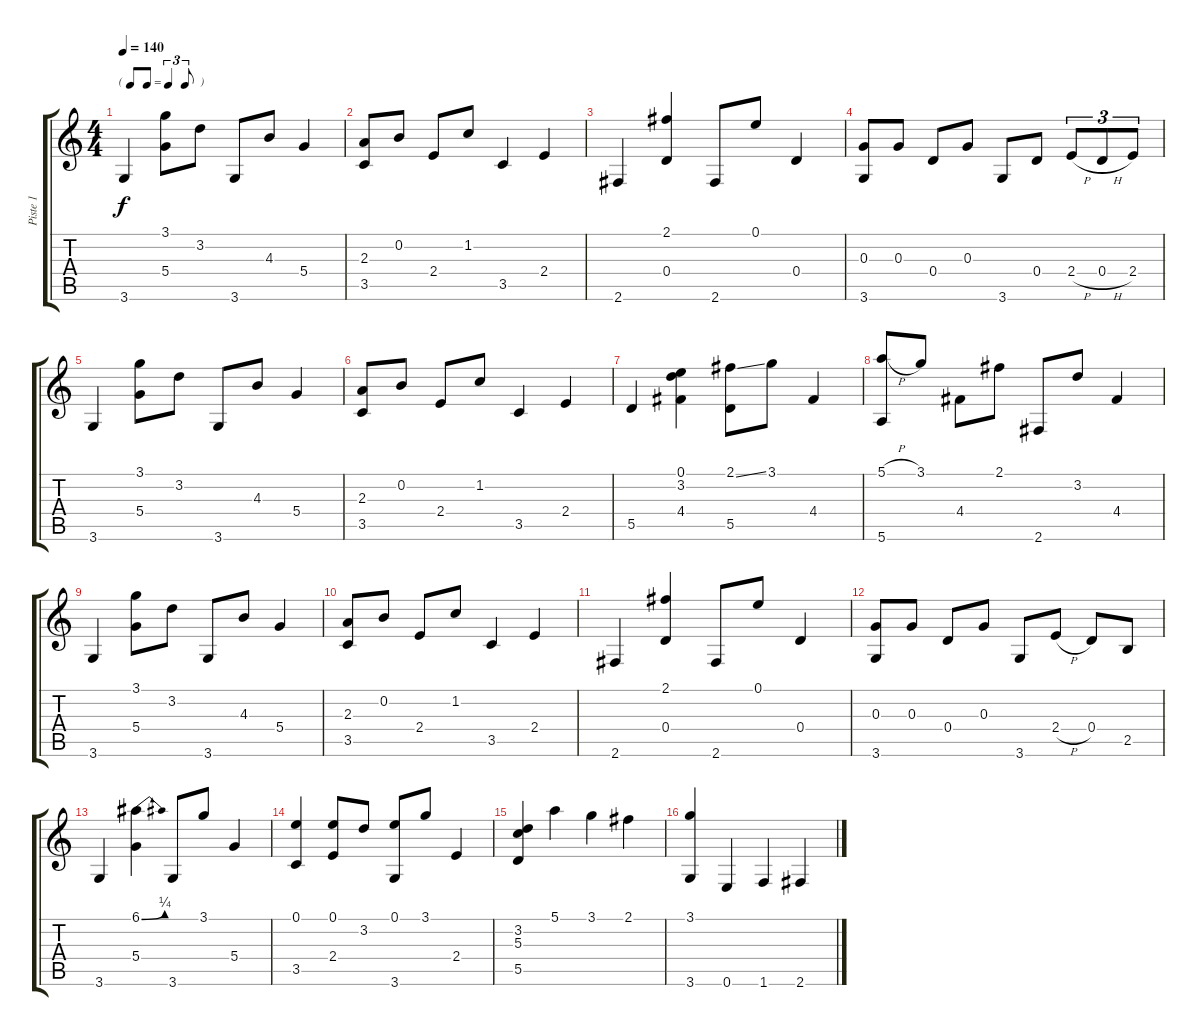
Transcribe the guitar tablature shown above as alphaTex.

\track ("Piste 1" "Piste 1") {instrument electricbasspick}
\staff {score tabs}
\tuning (E4 B3 G3 D3 A2 E2) {hide}
\ts (4 4)
\tf triplet8th
\tempo 140
\clef g2
\ks c
3.6.4{dy f instrument electricbasspick} (3.1 5.4).8 3.2.8 3.6.8 4.3.8 5.4.4 |
(2.3 3.5).8 0.2.8 2.4.8 1.2.8 3.5.4 2.4.4 |
2.6.4 (2.1 0.4).4 2.6.8 0.1.8 0.4.4 |
(0.3 3.6).8 0.3.8 0.4.8 0.3.8 3.6.8 0.4.8 2.4{h}.8{tu (3 2)} 0.4{h}.8{tu (3 2)} 2.4.8{tu (3 2)} |
3.6.4 (3.1 5.4).8 3.2.8 3.6.8 4.3.8 5.4.4 |
(2.3 3.5).8 0.2.8 2.4.8 1.2.8 3.5.4 2.4.4 |
5.5.4 (0.1 3.2 4.4).4 (2.1{ss} 5.5).8 3.1.8 4.4.4 |
(5.1{h} 5.6).8 3.1.8 4.4.8 2.1.8 2.6.8 3.2.8 4.4.4 |
3.6.4 (3.1 5.4).8 3.2.8 3.6.8 4.3.8 5.4.4 |
(2.3 3.5).8 0.2.8 2.4.8 1.2.8 3.5.4 2.4.4 |
2.6.4 (2.1 0.4).4 2.6.8 0.1.8 0.4.4 |
(0.3 3.6).8 0.3.8 0.4.8 0.3.8 3.6.8 2.4{h}.8 0.4.8 2.5.8 |
3.6.4 (6.1{be (bend 0 0 60 1)} 5.4).4 3.6.8 3.1.8 5.4.4 |
(0.1 3.5).4 (0.1 2.4).8 3.2.8 (0.1 3.6).8 3.1.8 2.4.4 |
(3.2 5.3 5.5).4 5.1.4 3.1.4 2.1.4 |
(3.1 3.6).4 0.6.4 1.6.4 2.6.4
